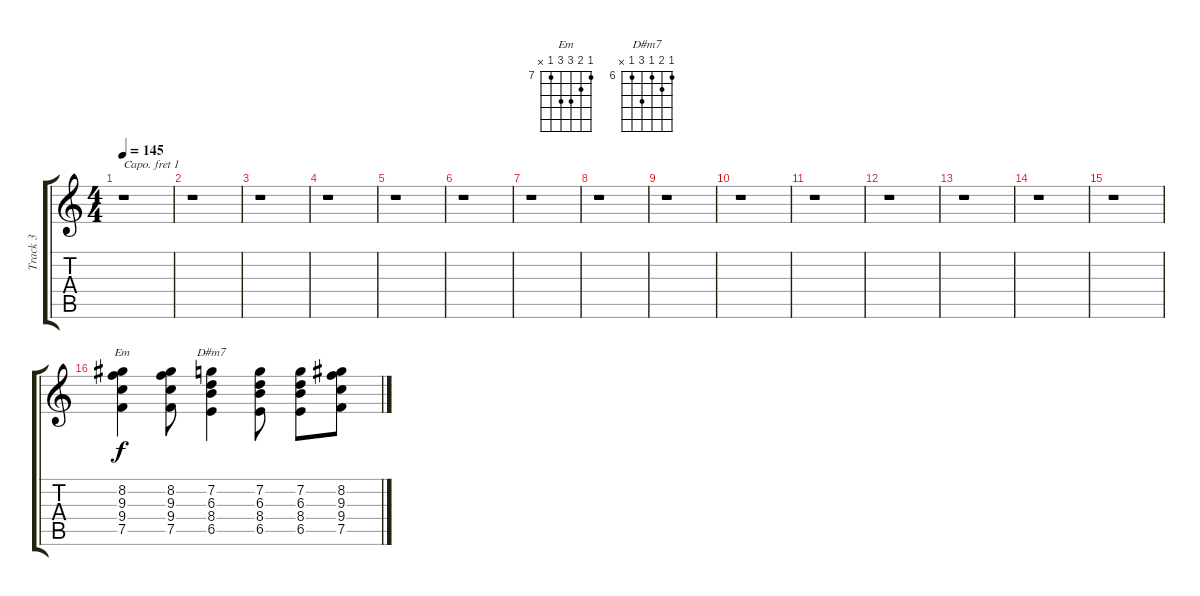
\track ("Track 3" "Track 3") {instrument overdrivenguitar}
\staff {score tabs}
\capo 1
\tuning (E4 B3 G3 D3 A2 E2) {hide}
\chord ("Em" 7 8 9 9 7 x) {firstfret 7}
\chord ("D#m7" 6 7 6 8 6 x) {firstfret 6}
\ts (4 4)
\tempo 145
\clef g2
\ks c
r.1{dy f} |
r.1 |
r.1 |
r.1 |
r.1 |
r.1 |
r.1 |
r.1 |
r.1 |
r.1 |
r.1 |
r.1 |
r.1 |
r.1 |
r.1 |
(8.2 9.3 9.4 7.5).4{ch "Em"} (8.2 9.3 9.4 7.5).8 (7.2 6.3 8.4 6.5).4{ch "D#m7"} (7.2 6.3 8.4 6.5).8 (7.2 6.3 8.4 6.5).8 (8.2 9.3 9.4 7.5).8
